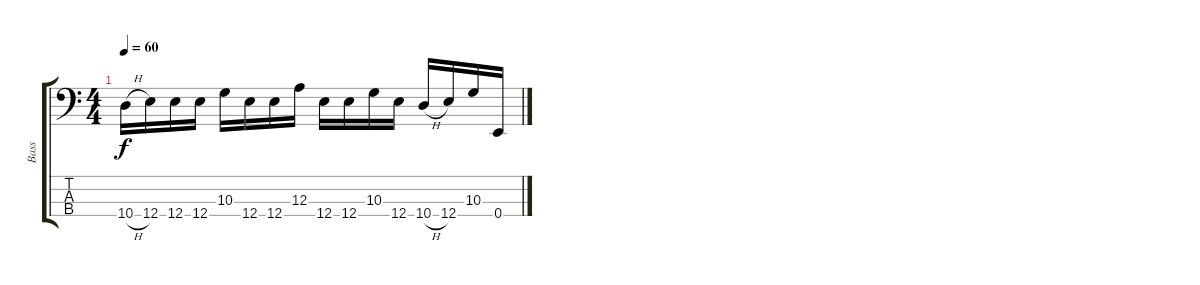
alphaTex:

\track ("Bass" "Bass") {instrument electricbassfinger}
\staff {score tabs}
\tuning (G2 D2 A1 E1) {hide}
\ts (4 4)
\tempo 60
\clef f4
\ks c
10.4{h}.16{dy f} 12.4.16 12.4.16 12.4.16 10.3.16 12.4.16 12.4.16 12.3.16 12.4.16 12.4.16 10.3.16 12.4.16 10.4{h}.16 12.4.16 10.3.16 0.4.16
